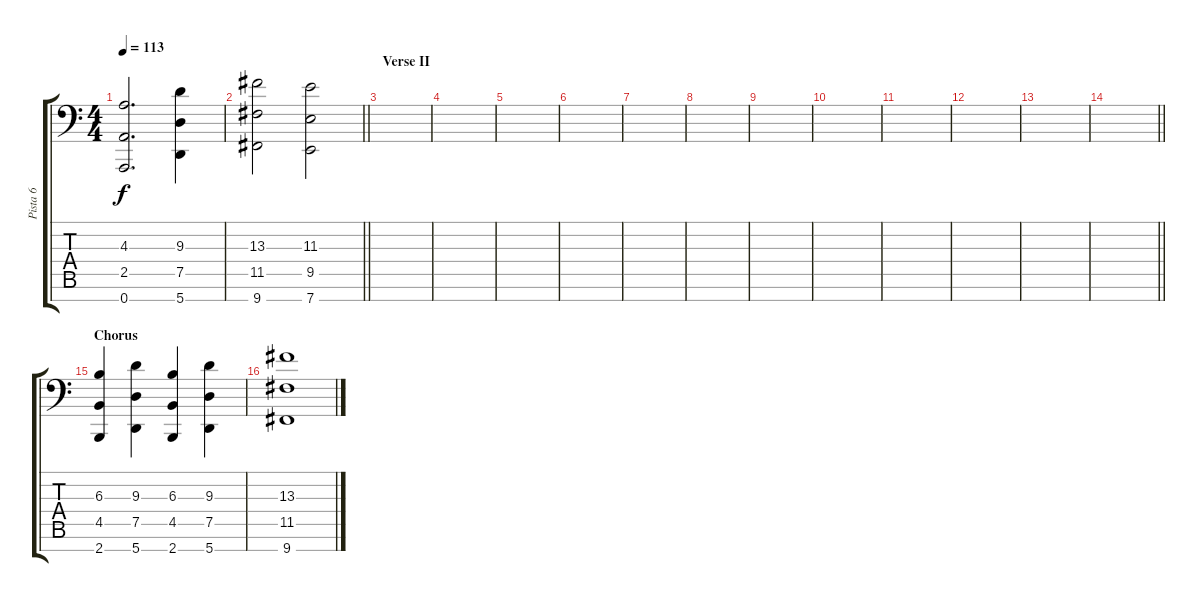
\track ("Pista 6" "Pista 6") {instrument lead2sawtooth}
\staff {score tabs}
\tuning (D4 A3 F3 C3 G2 D2 A1) {hide}
\ts (4 4)
\tempo 113
\clef f4
\ks c
(4.3 2.5 0.7).2{d dy f} (9.3 7.5 5.7).4 |
\barLineRight lightlight
(13.3 11.5 9.7).2 (11.3 9.5 7.7).2 |
\section ("" "Verse II")
|
|
|
|
|
|
|
|
|
|
|
\barLineRight lightlight
|
\section ("" "Chorus")
(6.3 4.5 2.7).4{volume 16} (9.3 7.5 5.7).4 (6.3 4.5 2.7).4 (9.3 7.5 5.7).4 |
(13.3 11.5 9.7).1
